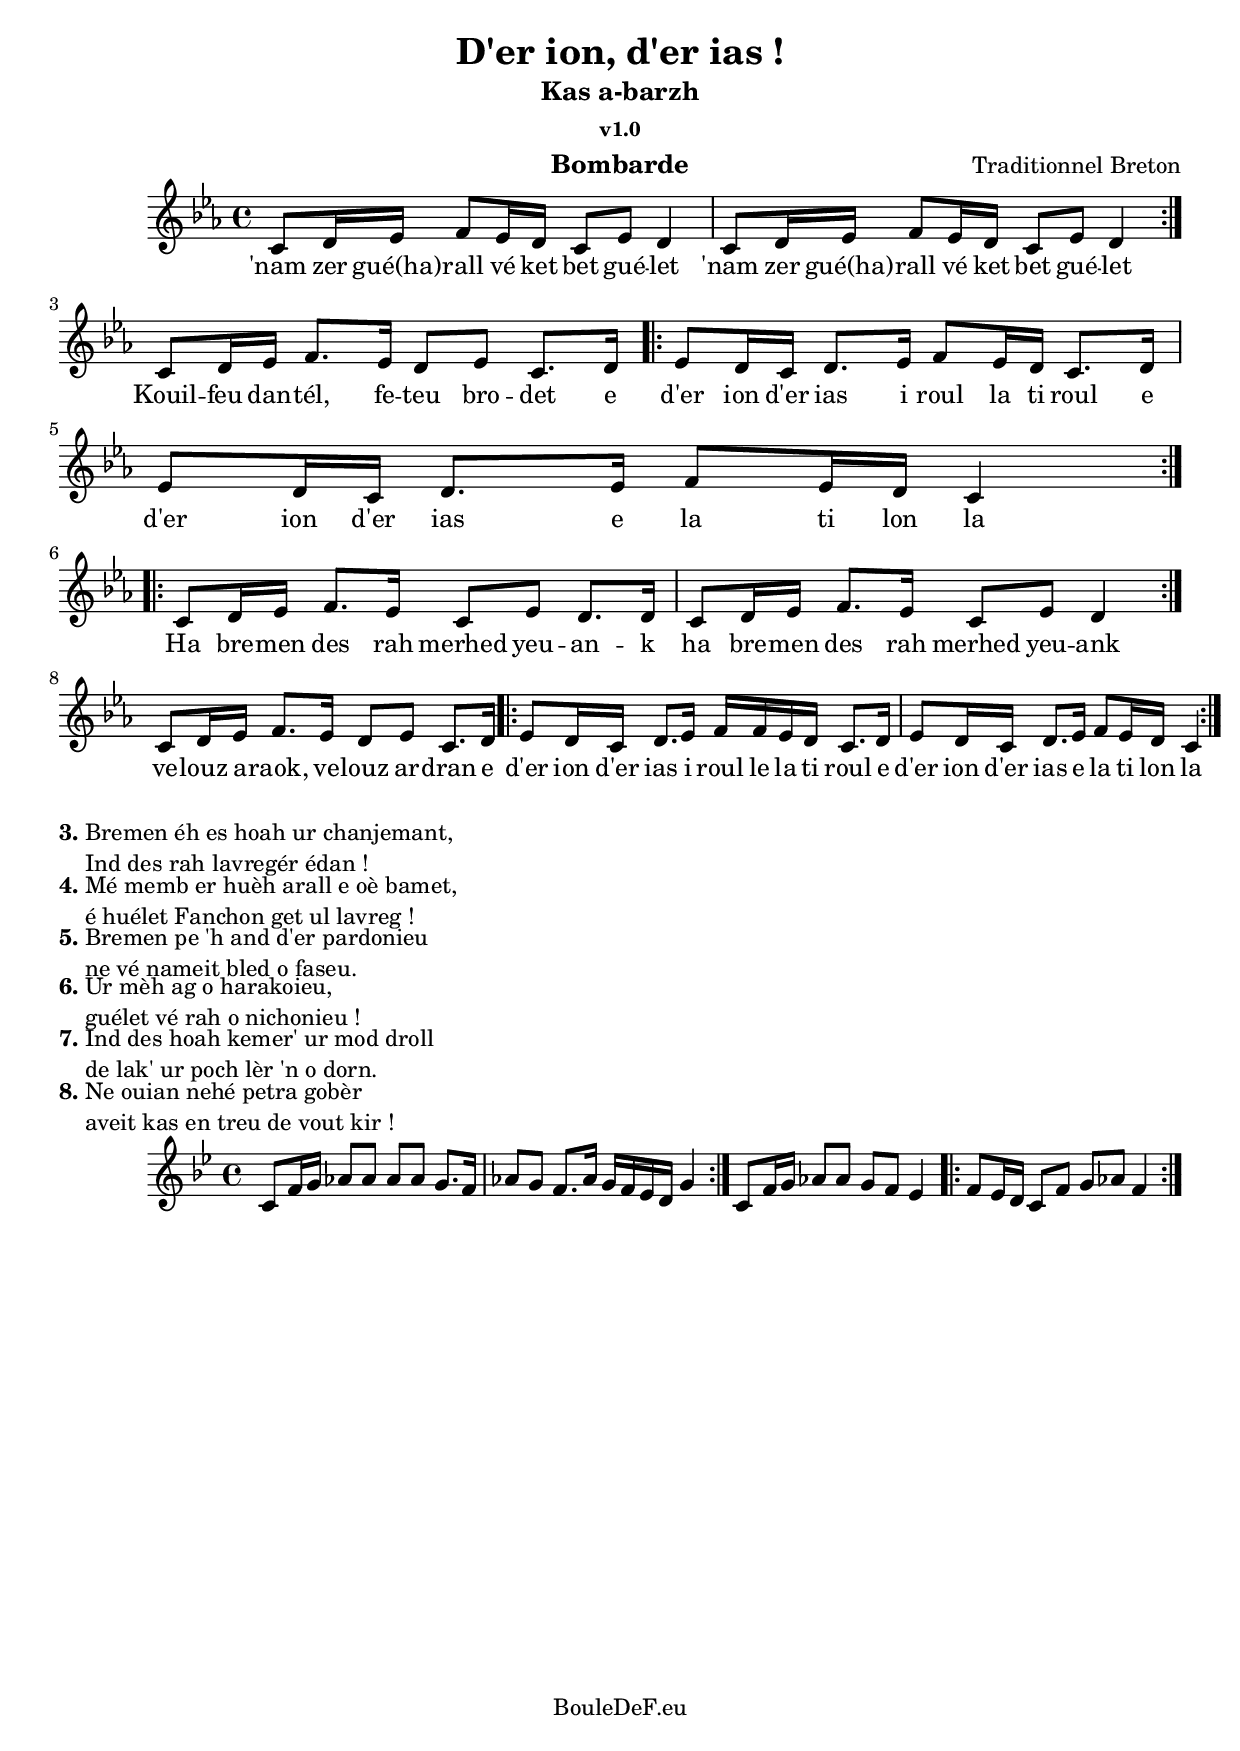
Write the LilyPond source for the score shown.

\version "2.16.0"
\include "italiano.ly"

\book {
	\header {
		title = "Kas a-barzh"
		composer = "Traditionnel Breton"
		instrument = "Bombarde"
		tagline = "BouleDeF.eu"
	}
	
	\version "2.14.2"
\include "italiano.ly"

\header {
	title = "D'er ion, d'er ias !"
	subtitle = "Kas a-barzh"
	subsubtitle = "v1.0"
	composer = "Job Kerlagad"
	instrument = "Bombarde"
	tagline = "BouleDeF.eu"
}

\score {
	\new Staff \relative sib {
		\clef treble
		\key mib \major
		\time 4/4

		\repeat volta 2 {
			do8 re16 mib fa8 mib16 re do8 mib re4
			| do8 re16 mib fa8 mib16 re do8 mib re4
		}
		\break
		| do8 re16 mib fa8. mib16 re8 mib do8. re16
		\repeat volta 2 {
			| mib8 re16 do re8. mib16  fa8 mib16 re do8. re16
			| mib8 re16 do re8. mib16  fa8 mib16 re do4
		}
		\break

		\repeat volta 2 {
			| do8 re16 mib fa8. mib16 do8 mib re8. re16
			| do8 re16 mib fa8. mib16 do8 mib re4
		}
		\break
		| do8 re16 mib fa8. mib16 re8 mib do8. re16 \noBreak
		\repeat volta 2 {
			| mib8 re16 do re8. mib16 fa fa mib re do8. re16
			\noBreak
			| mib8 re16 do re8. mib16 fa8 mib16 re do4
		}
	}
	\addlyrics {
		'nam zer gué(ha) -- rall vé ket bet gué -- let
		| 'nam zer gué(ha) -- rall vé ket bet gué -- let
		| Kouil -- feu dan -- tél, fe -- teu bro -- det e
		| d'er ion d'er ias i roul la ti roul e
		| d'er ion d'er ias e la ti lon la
		| Ha bre -- men des rah merhed yeu -- an -- k
		| ha bre -- men des rah merhed yeu -- ank
		| ve -- louz a -- raok, ve -- louz ar -- dran e
		| d'er ion d'er ias i roul le la ti roul e
		| d'er ion d'er ias e la ti lon la
	}
}

\markup {
	\column {
		\line {
			\bold "3."
			\column {
				"Bremen éh es hoah ur chanjemant,"
				"Ind des rah lavregér édan !"
			}
		}
		\line {
			\bold "4."
			\column {
				"Mé memb er huèh arall e oè bamet,"
				"é huélet Fanchon get ul lavreg !"
			}
		}
		\line {
			\bold "5."
			\column {
				"Bremen pe 'h and d'er pardonieu"
				"ne vé nameit bled o faseu."
			}
		}
		\line {
			\bold "6."
			\column {
				"Ur mèh ag o harakoieu,"
				"guélet vé rah o nichonieu !"
			}
		}
		\line {
			\bold "7."
			\column {
				"Ind des hoah kemer' ur mod droll"
				"de lak' ur poch lèr 'n o dorn."
			}
		}
		\line {
			\bold "8."
			\column {
				"Ne ouian nehé petra gobèr"
				"aveit kas en treu de vout kir !"
			}
		}
	}
}


	\version "2.14.2"
\include "italiano.ly"

\header {
	subtitle = "Kas a-barzh"
	subsubtitle = "v1.0"
	composer = "Traditionnel Breton"
	instrument = "Bombarde"
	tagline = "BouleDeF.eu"
}

\score {
	\new Staff \relative sib {
		\clef treble
		\key sib \major
		\time 4/4

		\repeat volta 2 {
			do8 fa16 sol lab8 lab lab lab sol8. fa16
			| lab8 sol fa8. lab16 sol fa mib re sol4
		}
		| do,8 fa16 sol lab8 lab sol fa mib4
		\repeat volta 2 {
			fa8 mib16 re do8 fa sol lab fa4
		}
	}
}


}
